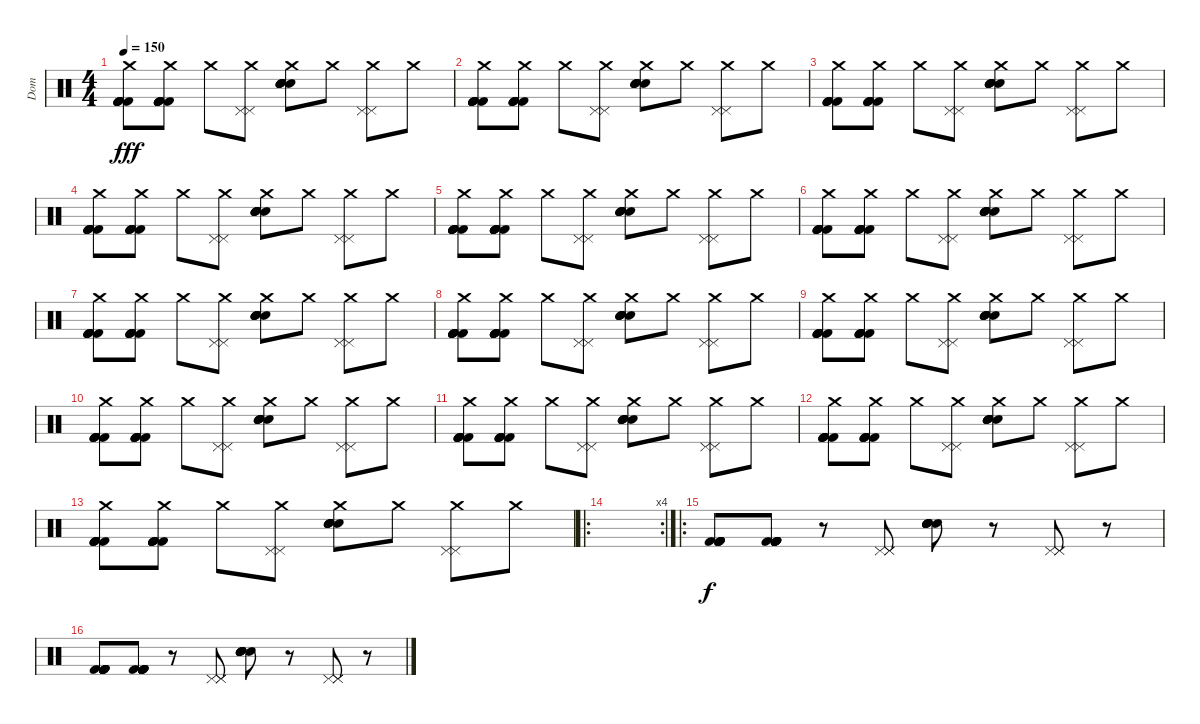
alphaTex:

\track ("Dom" "Dom") {instrument percussion}
\staff {score}
\articulation defaults
\ts (4 4)
\tempo 150
\clef neutral
\ks c
("Crash medium (hit)" "Kick (hit) 2" "Kick (hit) 2" "Kick (hit) 2" "Kick (hit) 2" "Kick (hit) 2").8{dy fff} ("Crash medium (hit)" "Kick (hit) 2" "Kick (hit) 2" "Kick (hit) 2" "Kick (hit) 2" "Kick (hit) 2").8 "Crash medium (hit)".8 ("Crash medium (hit)" "Pedal Hi-Hat (hit)" "Pedal Hi-Hat (hit)").8 ("Crash medium (hit)" "Electric Snare (hit)" "Electric Snare (hit)" "Electric Snare (hit)" "Electric Snare (hit)" "Electric Snare (hit)").8 "Crash medium (hit)".8 ("Crash medium (hit)" "Pedal Hi-Hat (hit)" "Pedal Hi-Hat (hit)").8 "Crash medium (hit)".8 |
("Crash medium (hit)" "Kick (hit) 2" "Kick (hit) 2" "Kick (hit) 2" "Kick (hit) 2" "Kick (hit) 2").8 ("Crash medium (hit)" "Kick (hit) 2" "Kick (hit) 2" "Kick (hit) 2" "Kick (hit) 2" "Kick (hit) 2").8 "Crash medium (hit)".8 ("Crash medium (hit)" "Pedal Hi-Hat (hit)" "Pedal Hi-Hat (hit)").8 ("Crash medium (hit)" "Electric Snare (hit)" "Electric Snare (hit)" "Electric Snare (hit)" "Electric Snare (hit)" "Electric Snare (hit)").8 "Crash medium (hit)".8 ("Crash medium (hit)" "Pedal Hi-Hat (hit)" "Pedal Hi-Hat (hit)").8 "Crash medium (hit)".8 |
("Crash medium (hit)" "Kick (hit) 2" "Kick (hit) 2" "Kick (hit) 2" "Kick (hit) 2" "Kick (hit) 2").8 ("Crash medium (hit)" "Kick (hit) 2" "Kick (hit) 2" "Kick (hit) 2" "Kick (hit) 2" "Kick (hit) 2").8 "Crash medium (hit)".8 ("Crash medium (hit)" "Pedal Hi-Hat (hit)" "Pedal Hi-Hat (hit)").8 ("Crash medium (hit)" "Electric Snare (hit)" "Electric Snare (hit)" "Electric Snare (hit)" "Electric Snare (hit)" "Electric Snare (hit)").8 "Crash medium (hit)".8 ("Crash medium (hit)" "Pedal Hi-Hat (hit)" "Pedal Hi-Hat (hit)").8 "Crash medium (hit)".8 |
("Crash medium (hit)" "Kick (hit) 2" "Kick (hit) 2" "Kick (hit) 2" "Kick (hit) 2" "Kick (hit) 2").8 ("Crash medium (hit)" "Kick (hit) 2" "Kick (hit) 2" "Kick (hit) 2" "Kick (hit) 2" "Kick (hit) 2").8 "Crash medium (hit)".8 ("Crash medium (hit)" "Pedal Hi-Hat (hit)" "Pedal Hi-Hat (hit)").8 ("Crash medium (hit)" "Electric Snare (hit)" "Electric Snare (hit)" "Electric Snare (hit)" "Electric Snare (hit)" "Electric Snare (hit)").8 "Crash medium (hit)".8 ("Crash medium (hit)" "Pedal Hi-Hat (hit)" "Pedal Hi-Hat (hit)").8 "Crash medium (hit)".8 |
("Crash medium (hit)" "Kick (hit) 2" "Kick (hit) 2" "Kick (hit) 2" "Kick (hit) 2" "Kick (hit) 2").8 ("Crash medium (hit)" "Kick (hit) 2" "Kick (hit) 2" "Kick (hit) 2" "Kick (hit) 2" "Kick (hit) 2").8 "Crash medium (hit)".8 ("Crash medium (hit)" "Pedal Hi-Hat (hit)" "Pedal Hi-Hat (hit)").8 ("Crash medium (hit)" "Electric Snare (hit)" "Electric Snare (hit)" "Electric Snare (hit)" "Electric Snare (hit)" "Electric Snare (hit)").8 "Crash medium (hit)".8 ("Crash medium (hit)" "Pedal Hi-Hat (hit)" "Pedal Hi-Hat (hit)").8 "Crash medium (hit)".8 |
("Crash medium (hit)" "Kick (hit) 2" "Kick (hit) 2" "Kick (hit) 2" "Kick (hit) 2" "Kick (hit) 2").8 ("Crash medium (hit)" "Kick (hit) 2" "Kick (hit) 2" "Kick (hit) 2" "Kick (hit) 2" "Kick (hit) 2").8 "Crash medium (hit)".8 ("Crash medium (hit)" "Pedal Hi-Hat (hit)" "Pedal Hi-Hat (hit)").8 ("Crash medium (hit)" "Electric Snare (hit)" "Electric Snare (hit)" "Electric Snare (hit)" "Electric Snare (hit)" "Electric Snare (hit)").8 "Crash medium (hit)".8 ("Crash medium (hit)" "Pedal Hi-Hat (hit)" "Pedal Hi-Hat (hit)").8 "Crash medium (hit)".8 |
("Crash medium (hit)" "Kick (hit) 2" "Kick (hit) 2" "Kick (hit) 2" "Kick (hit) 2" "Kick (hit) 2").8 ("Crash medium (hit)" "Kick (hit) 2" "Kick (hit) 2" "Kick (hit) 2" "Kick (hit) 2" "Kick (hit) 2").8 "Crash medium (hit)".8 ("Crash medium (hit)" "Pedal Hi-Hat (hit)" "Pedal Hi-Hat (hit)").8 ("Crash medium (hit)" "Electric Snare (hit)" "Electric Snare (hit)" "Electric Snare (hit)" "Electric Snare (hit)" "Electric Snare (hit)").8 "Crash medium (hit)".8 ("Crash medium (hit)" "Pedal Hi-Hat (hit)" "Pedal Hi-Hat (hit)").8 "Crash medium (hit)".8 |
("Crash medium (hit)" "Kick (hit) 2" "Kick (hit) 2" "Kick (hit) 2" "Kick (hit) 2" "Kick (hit) 2").8 ("Crash medium (hit)" "Kick (hit) 2" "Kick (hit) 2" "Kick (hit) 2" "Kick (hit) 2" "Kick (hit) 2").8 "Crash medium (hit)".8 ("Crash medium (hit)" "Pedal Hi-Hat (hit)" "Pedal Hi-Hat (hit)").8 ("Crash medium (hit)" "Electric Snare (hit)" "Electric Snare (hit)" "Electric Snare (hit)" "Electric Snare (hit)" "Electric Snare (hit)").8 "Crash medium (hit)".8 ("Crash medium (hit)" "Pedal Hi-Hat (hit)" "Pedal Hi-Hat (hit)").8 "Crash medium (hit)".8 |
("Crash medium (hit)" "Kick (hit) 2" "Kick (hit) 2" "Kick (hit) 2" "Kick (hit) 2" "Kick (hit) 2").8 ("Crash medium (hit)" "Kick (hit) 2" "Kick (hit) 2" "Kick (hit) 2" "Kick (hit) 2" "Kick (hit) 2").8 "Crash medium (hit)".8 ("Crash medium (hit)" "Pedal Hi-Hat (hit)" "Pedal Hi-Hat (hit)").8 ("Crash medium (hit)" "Electric Snare (hit)" "Electric Snare (hit)" "Electric Snare (hit)" "Electric Snare (hit)" "Electric Snare (hit)").8 "Crash medium (hit)".8 ("Crash medium (hit)" "Pedal Hi-Hat (hit)" "Pedal Hi-Hat (hit)").8 "Crash medium (hit)".8 |
("Crash medium (hit)" "Kick (hit) 2" "Kick (hit) 2" "Kick (hit) 2" "Kick (hit) 2" "Kick (hit) 2").8 ("Crash medium (hit)" "Kick (hit) 2" "Kick (hit) 2" "Kick (hit) 2" "Kick (hit) 2" "Kick (hit) 2").8 "Crash medium (hit)".8 ("Crash medium (hit)" "Pedal Hi-Hat (hit)" "Pedal Hi-Hat (hit)").8 ("Crash medium (hit)" "Electric Snare (hit)" "Electric Snare (hit)" "Electric Snare (hit)" "Electric Snare (hit)" "Electric Snare (hit)").8 "Crash medium (hit)".8 ("Crash medium (hit)" "Pedal Hi-Hat (hit)" "Pedal Hi-Hat (hit)").8 "Crash medium (hit)".8 |
("Crash medium (hit)" "Kick (hit) 2" "Kick (hit) 2" "Kick (hit) 2" "Kick (hit) 2" "Kick (hit) 2").8 ("Crash medium (hit)" "Kick (hit) 2" "Kick (hit) 2" "Kick (hit) 2" "Kick (hit) 2" "Kick (hit) 2").8 "Crash medium (hit)".8 ("Crash medium (hit)" "Pedal Hi-Hat (hit)" "Pedal Hi-Hat (hit)").8 ("Crash medium (hit)" "Electric Snare (hit)" "Electric Snare (hit)" "Electric Snare (hit)" "Electric Snare (hit)" "Electric Snare (hit)").8 "Crash medium (hit)".8 ("Crash medium (hit)" "Pedal Hi-Hat (hit)" "Pedal Hi-Hat (hit)").8 "Crash medium (hit)".8 |
("Crash medium (hit)" "Kick (hit) 2" "Kick (hit) 2" "Kick (hit) 2" "Kick (hit) 2" "Kick (hit) 2").8 ("Crash medium (hit)" "Kick (hit) 2" "Kick (hit) 2" "Kick (hit) 2" "Kick (hit) 2" "Kick (hit) 2").8 "Crash medium (hit)".8 ("Crash medium (hit)" "Pedal Hi-Hat (hit)" "Pedal Hi-Hat (hit)").8 ("Crash medium (hit)" "Electric Snare (hit)" "Electric Snare (hit)" "Electric Snare (hit)" "Electric Snare (hit)" "Electric Snare (hit)").8 "Crash medium (hit)".8 ("Crash medium (hit)" "Pedal Hi-Hat (hit)" "Pedal Hi-Hat (hit)").8 "Crash medium (hit)".8 |
("Crash medium (hit)" "Kick (hit) 2" "Kick (hit) 2" "Kick (hit) 2" "Kick (hit) 2" "Kick (hit) 2").8 ("Crash medium (hit)" "Kick (hit) 2" "Kick (hit) 2" "Kick (hit) 2" "Kick (hit) 2" "Kick (hit) 2").8 "Crash medium (hit)".8 ("Crash medium (hit)" "Pedal Hi-Hat (hit)" "Pedal Hi-Hat (hit)").8 ("Crash medium (hit)" "Electric Snare (hit)" "Electric Snare (hit)" "Electric Snare (hit)" "Electric Snare (hit)" "Electric Snare (hit)").8 "Crash medium (hit)".8 ("Crash medium (hit)" "Pedal Hi-Hat (hit)" "Pedal Hi-Hat (hit)").8 "Crash medium (hit)".8 |
\ro
\rc 4
|
\ro
("Kick (hit) 2" "Kick (hit) 2" "Kick (hit) 2" "Kick (hit) 2" "Kick (hit) 2" "Kick (hit) 2").8{dy f} ("Kick (hit) 2" "Kick (hit) 2" "Kick (hit) 2" "Kick (hit) 2" "Kick (hit) 2" "Kick (hit) 2").8 r.8 ("Pedal Hi-Hat (hit)" "Pedal Hi-Hat (hit)" "Pedal Hi-Hat (hit)").8 ("Electric Snare (hit)" "Electric Snare (hit)" "Electric Snare (hit)" "Electric Snare (hit)" "Electric Snare (hit)" "Electric Snare (hit)").8 r.8 ("Pedal Hi-Hat (hit)" "Pedal Hi-Hat (hit)" "Pedal Hi-Hat (hit)").8 r.8 |
("Kick (hit) 2" "Kick (hit) 2" "Kick (hit) 2" "Kick (hit) 2" "Kick (hit) 2" "Kick (hit) 2").8 ("Kick (hit) 2" "Kick (hit) 2" "Kick (hit) 2" "Kick (hit) 2" "Kick (hit) 2" "Kick (hit) 2").8 r.8 ("Pedal Hi-Hat (hit)" "Pedal Hi-Hat (hit)" "Pedal Hi-Hat (hit)").8 ("Electric Snare (hit)" "Electric Snare (hit)" "Electric Snare (hit)" "Electric Snare (hit)" "Electric Snare (hit)" "Electric Snare (hit)").8 r.8 ("Pedal Hi-Hat (hit)" "Pedal Hi-Hat (hit)" "Pedal Hi-Hat (hit)").8 r.8
